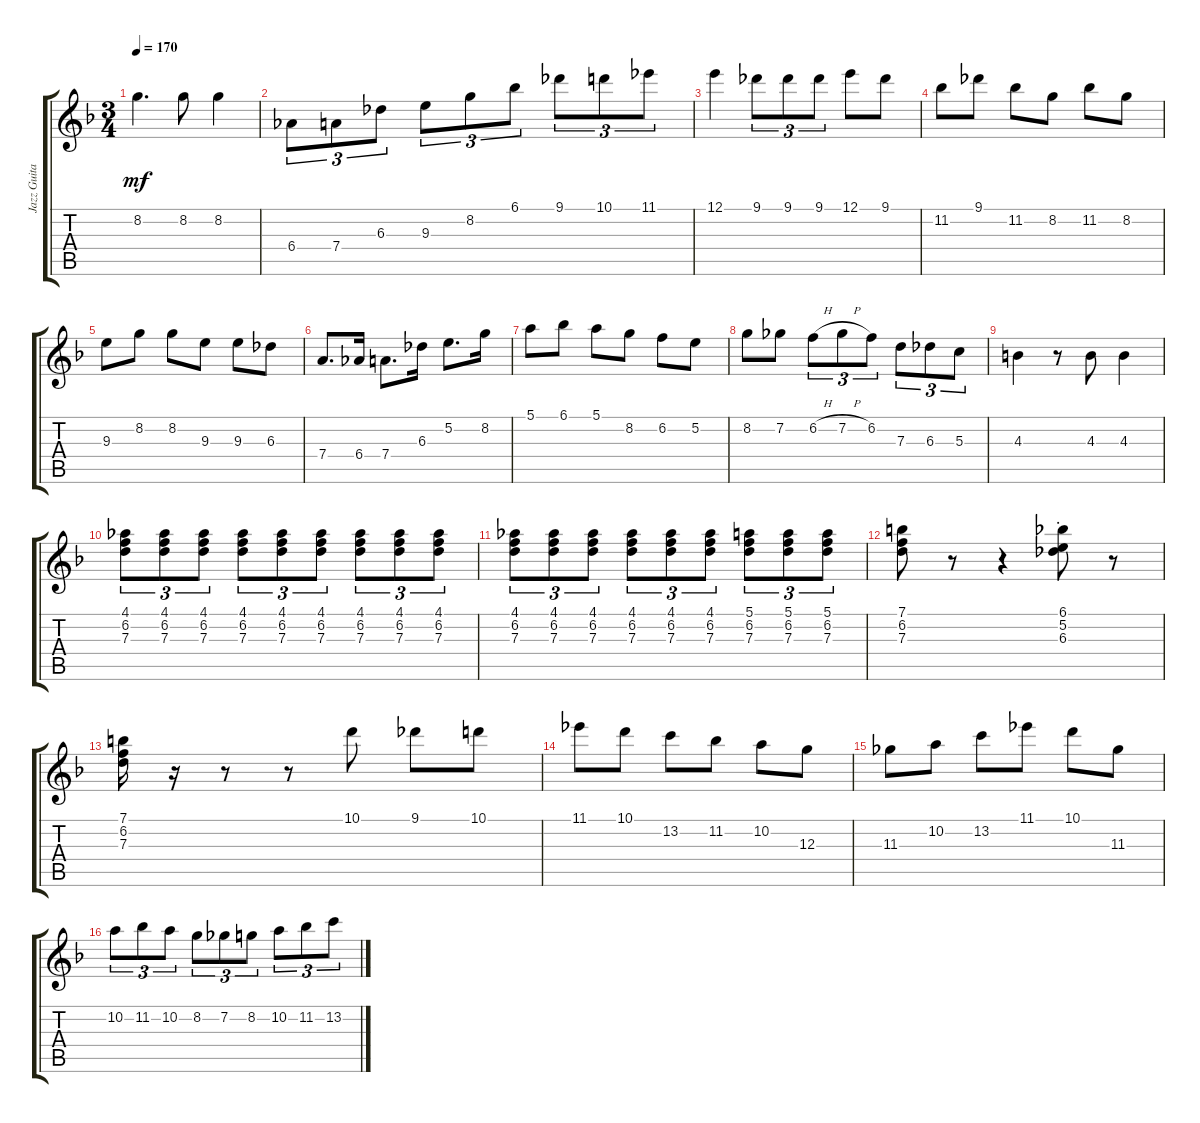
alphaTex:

\track ("Jazz Guitar" "Jazz Guita") {instrument electricguitarjazz}
\staff {score tabs}
\tuning (E4 B3 G3 D3 A2 E2) {hide}
\ts (3 4)
\tempo 170
\clef g2
\ks f
8.2.4{d dy mf} 8.2.8 8.2.4 |
6.4.8{tu (3 2)} 7.4.8{tu (3 2)} 6.3.8{tu (3 2)} 9.3.8{tu (3 2)} 8.2.8{tu (3 2)} 6.1.8{tu (3 2)} 9.1.8{tu (3 2)} 10.1.8{tu (3 2)} 11.1.8{tu (3 2)} |
12.1.4 9.1.8{tu (3 2)} 9.1.8{tu (3 2)} 9.1.8{tu (3 2)} 12.1.8 9.1.8 |
11.2.8 9.1.8 11.2.8 8.2.8 11.2.8 8.2.8 |
9.3.8 8.2.8 8.2.8 9.3.8 9.3.8 6.3.8 |
7.4.8{d} 6.4.16 7.4.8{d} 6.3.16 5.2.8{d} 8.2.16 |
5.1.8 6.1.8 5.1.8 8.2.8 6.2.8 5.2.8 |
8.2.8 7.2.8 6.2{h}.8{tu (3 2)} 7.2{h}.8{tu (3 2)} 6.2.8{tu (3 2)} 7.3.8{tu (3 2)} 6.3.8{tu (3 2)} 5.3.8{tu (3 2)} |
4.3.4 r.8 4.3.8 4.3.4 |
(4.1 6.2 7.3).8{tu (3 2)} (4.1 6.2 7.3).8{tu (3 2)} (4.1 6.2 7.3).8{tu (3 2)} (4.1 6.2 7.3).8{tu (3 2)} (4.1 6.2 7.3).8{tu (3 2)} (4.1 6.2 7.3).8{tu (3 2)} (4.1 6.2 7.3).8{tu (3 2)} (4.1 6.2 7.3).8{tu (3 2)} (4.1 6.2 7.3).8{tu (3 2)} |
(4.1 6.2 7.3).8{tu (3 2)} (4.1 6.2 7.3).8{tu (3 2)} (4.1 6.2 7.3).8{tu (3 2)} (4.1 6.2 7.3).8{tu (3 2)} (4.1 6.2 7.3).8{tu (3 2)} (4.1 6.2 7.3).8{tu (3 2)} (5.1 6.2 7.3).8{tu (3 2)} (5.1 6.2 7.3).8{tu (3 2)} (5.1 6.2 7.3).8{tu (3 2)} |
(7.1 6.2 7.3).8 r.8 r.4 (6.1{st} 5.2{st} 6.3{st}).8 r.8 |
(7.1 6.2 7.3).16 r.16 r.8 r.8 10.1.8 9.1.8 10.1.8 |
11.1.8 10.1.8 13.2.8 11.2.8 10.2.8 12.3.8 |
11.3.8 10.2.8 13.2.8 11.1.8 10.1.8 11.3.8 |
10.2.8{tu (3 2)} 11.2.8{tu (3 2)} 10.2.8{tu (3 2)} 8.2.8{tu (3 2)} 7.2.8{tu (3 2)} 8.2.8{tu (3 2)} 10.2.8{tu (3 2)} 11.2.8{tu (3 2)} 13.2.8{tu (3 2)}
